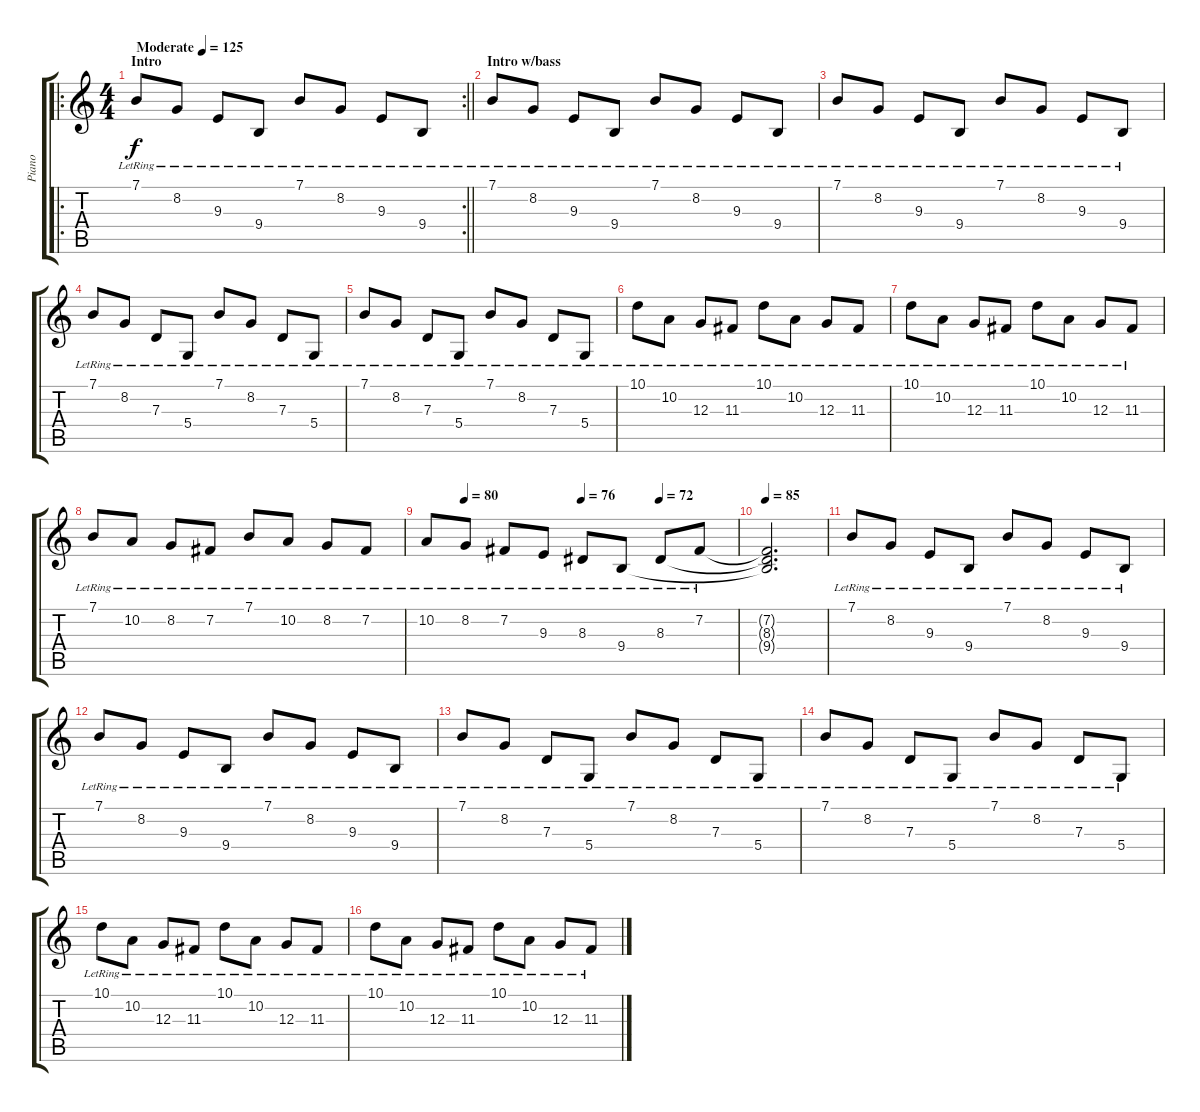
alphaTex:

\track ("Piano" "Piano") {instrument brightacousticpiano}
\staff {score tabs}
\tuning (E4 B3 G3 D3 A2 E2) {hide}
\ro
\rc 2
\ts (4 4)
\section ("" "Intro")
\tempo (125 "Moderate")
\tempo 85
\tempo (125 "Moderate")
\clef g2
\barLineRight lightlight
\ks c
7.1{lr}.8{dy f instrument brightacousticpiano} 8.2{lr}.8 9.3{lr}.8 9.4{lr}.8 7.1{lr}.8 8.2{lr}.8 9.3{lr}.8 9.4{lr}.8 |
\section ("" "Intro w/bass")
7.1{lr}.8 8.2{lr}.8 9.3{lr}.8 9.4{lr}.8 7.1{lr}.8 8.2{lr}.8 9.3{lr}.8 9.4{lr}.8 |
7.1{lr}.8 8.2{lr}.8 9.3{lr}.8 9.4{lr}.8 7.1{lr}.8 8.2{lr}.8 9.3{lr}.8 9.4{lr}.8 |
7.1{lr}.8 8.2{lr}.8 7.3{lr}.8 5.4{lr}.8 7.1{lr}.8 8.2{lr}.8 7.3{lr}.8 5.4{lr}.8 |
7.1{lr}.8 8.2{lr}.8 7.3{lr}.8 5.4{lr}.8 7.1{lr}.8 8.2{lr}.8 7.3{lr}.8 5.4{lr}.8 |
10.1{lr}.8 10.2{lr}.8 12.3{lr}.8 11.3{lr}.8 10.1{lr}.8 10.2{lr}.8 12.3{lr}.8 11.3{lr}.8 |
10.1{lr}.8 10.2{lr}.8 12.3{lr}.8 11.3{lr}.8 10.1{lr}.8 10.2{lr}.8 12.3{lr}.8 11.3{lr}.8 |
7.1{lr}.8 10.2{lr}.8 8.2{lr}.8 7.2{lr}.8 7.1{lr}.8 10.2{lr}.8 8.2{lr}.8 7.2{lr}.8 |
\tempo (80 0.125)
\tempo (76 0.5)
\tempo (72 0.75)
10.2{lr}.8 8.2{lr}.8{instrument brightacousticpiano} 7.2{lr}.8 9.3{lr}.8 8.3{lr}.8{instrument brightacousticpiano} 9.4{lr}.8 8.3{lr}.8{instrument brightacousticpiano} 7.2{lr}.8 |
\tempo 85
(7.2{t} 8.3{t} 9.4{t}).2{d instrument brightacousticpiano} |
7.1{lr}.8 8.2{lr}.8 9.3{lr}.8 9.4{lr}.8 7.1{lr}.8 8.2{lr}.8 9.3{lr}.8 9.4{lr}.8 |
7.1{lr}.8 8.2{lr}.8 9.3{lr}.8 9.4{lr}.8 7.1{lr}.8 8.2{lr}.8 9.3{lr}.8 9.4{lr}.8 |
7.1{lr}.8 8.2{lr}.8 7.3{lr}.8 5.4{lr}.8 7.1{lr}.8 8.2{lr}.8 7.3{lr}.8 5.4{lr}.8 |
7.1{lr}.8 8.2{lr}.8 7.3{lr}.8 5.4{lr}.8 7.1{lr}.8 8.2{lr}.8 7.3{lr}.8 5.4{lr}.8 |
10.1{lr}.8 10.2{lr}.8 12.3{lr}.8 11.3{lr}.8 10.1{lr}.8 10.2{lr}.8 12.3{lr}.8 11.3{lr}.8 |
10.1{lr}.8 10.2{lr}.8 12.3{lr}.8 11.3{lr}.8 10.1{lr}.8 10.2{lr}.8 12.3{lr}.8 11.3{lr}.8
